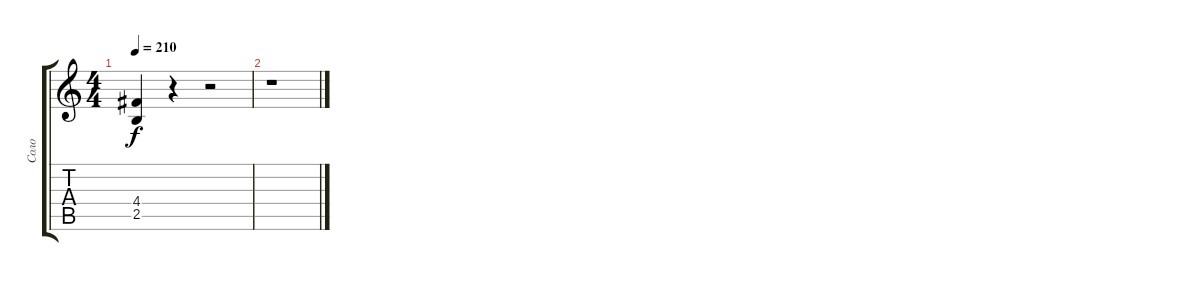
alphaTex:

\track ("Соло" "Соло") {instrument distortionguitar}
\staff {score tabs}
\tuning (E4 B3 G3 D3 A2 E2) {hide}
\ts (4 4)
\tempo 210
\clef g2
\ks c
(4.4 2.5).4{dy f} r.4 r.2 |
r.1
